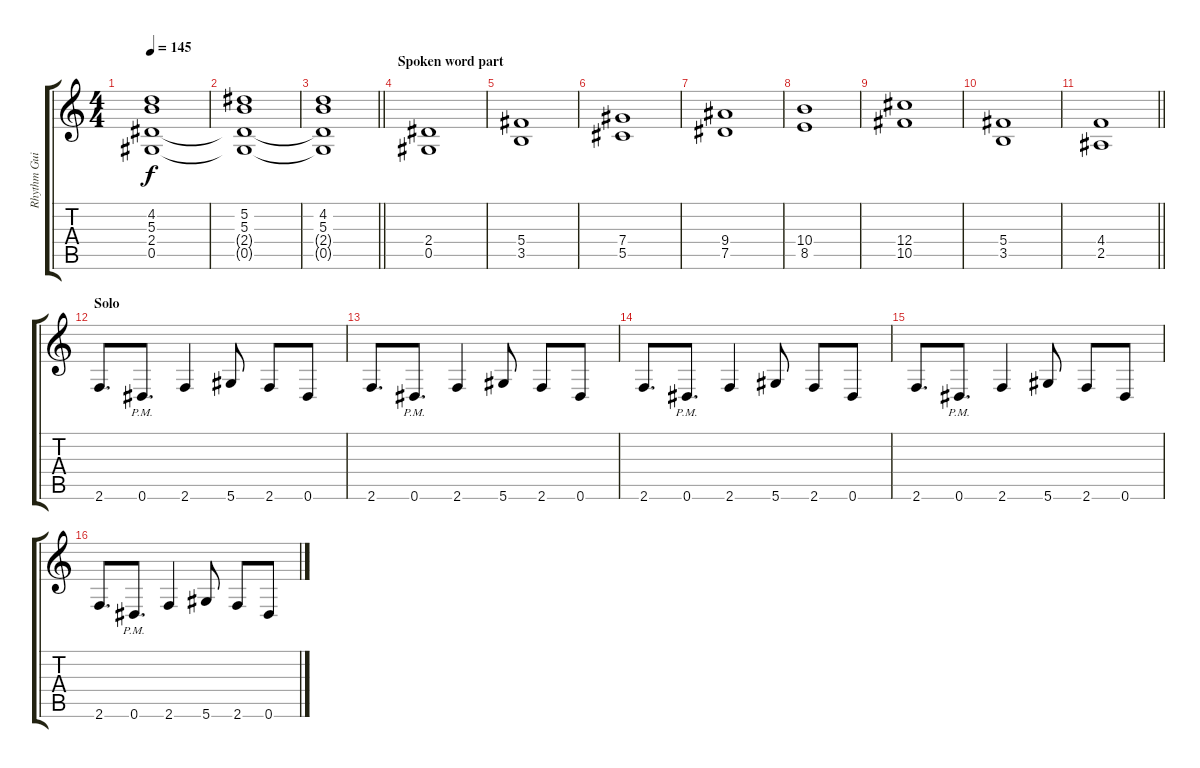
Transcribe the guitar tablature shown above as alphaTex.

\track ("Rhythm Guitar " "Rhythm Gui") {instrument distortionguitar}
\staff {score tabs}
\tuning (Eb4 Bb3 Gb3 Db3 Ab2 Eb2) {hide}
\ts (4 4)
\tempo 145
\clef g2
\ks c
(4.2 5.3 2.4{t} 0.5{t}).1{dy f} |
(5.2 5.3 2.4{t} 0.5{t}).1 |
\barLineRight lightlight
(4.2 5.3 2.4{t} 0.5{t}).1 |
\section ("" "Spoken word part")
(2.4 0.5).1 |
(5.4 3.5).1 |
(7.4 5.5).1 |
(9.4 7.5).1 |
(10.4 8.5).1 |
(12.4 10.5).1 |
(5.4 3.5).1 |
\barLineRight lightlight
(4.4 2.5).1 |
\section ("" "Solo")
2.6.8{d} 0.6{pm}.8{d} 2.6.4 5.6.8 2.6.8 0.6.8 |
2.6.8{d} 0.6{pm}.8{d} 2.6.4 5.6.8 2.6.8 0.6.8 |
2.6.8{d} 0.6{pm}.8{d} 2.6.4 5.6.8 2.6.8 0.6.8 |
2.6.8{d} 0.6{pm}.8{d} 2.6.4 5.6.8 2.6.8 0.6.8 |
2.6.8{d} 0.6{pm}.8{d} 2.6.4 5.6.8 2.6.8 0.6.8
